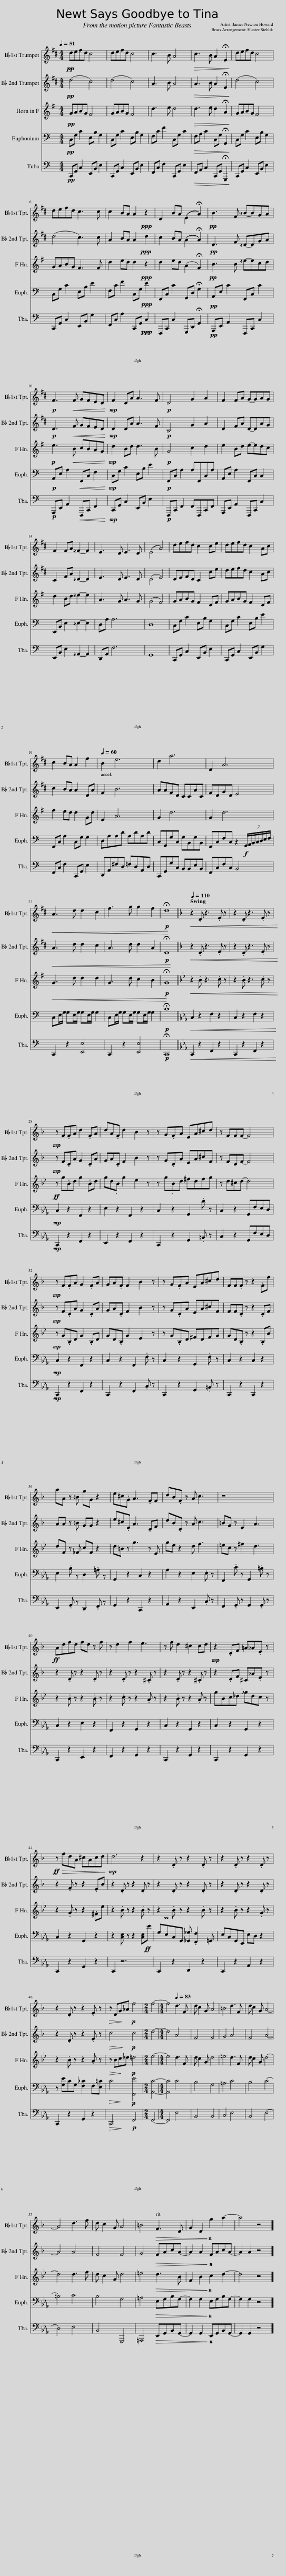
X:1
%%score { ( 1 3 ) | ( 2 4 ) } 5 6 7 8 9
L:1/8
Q:1/4=51
M:4/4
I:linebreak $
K:C
V:1 treble
V:3 treble
V:2 bass
V:4 bass
V:5 treble transpose=-2
V:6 treble transpose=-2
V:7 treble transpose=-7
V:8 bass
V:9 bass
V:1
!pp! c d e c B4 | c d e c B4 | [GB]3 A G4 |!>(! [GB]3 A G2 !fermata!D2!>)! | c d e c B4 |$ %5
 c d e c B3 B | [GB]2 A G G2 z2 | [CGB]2 A G ([DG]2 [B,G]2) |!pp! [CEA]3 E !arpeggio![CFA]- [CFA] F G |$!p! [CEA]3!<(! [CE] F E D C!<)! | %10
!mp! [CEG]2 [CE] G G3 E |!p! [A,C]4 F2 G2 | [CEA]2 E G [CFA]- [CFA] G F |$ [B,EG]2 E G !arpeggio![CEA]2- [CEA]2 | D3 C D3 C | %15
 ([CD]4 [B,D]4) | [cc'] [dd'] [ee'] [cc'] [Bb]2 G B | [cc'] [dd'] [ee'] [cc'] [Bb]2 G [Bb] |$ [Bb]2 [Aa] [Gg] [Gg]2 C G |[Q:1/4=60] A2 d6 | %20
 c2 g6 | z2 z4 (7:4:7G/ A/ B/ c/ d/ e/ f/ |$!<(! [Gg]3 [cc'] [cc']2 [Bb]2!<)! |!<(! [Gg]3 [cc'] [cc']2 [Bb]2!<)! |!p! !fermata![Gg]8 | %25
[K:Eb][Q:1/4=110]!<(! z2 .[CE] z3 .[DF] z!<)! | z2 .[CE] z3 .[DF] z |$!mp! z [Ec] .[CE] G [Fc]2 .[CE] G | [Fc] G .[CE] [Ec]2 A2 z | z [Fc] .[CE] G [D=B] G B [Ec] | %30
 z [EG] [CE^F] [EG]- [EG]4 |$!mp! z [Ec] .[CE] G [Fc]2 .[CE] G | [Fc] G .[CE] [Ec]2 A2 z | z [Fc] .[CE] G [D=B] G B [Ec]- | [Ec] [EG] .[CE] z z2 .[CE] z |$ %35
 g [GB] z =A f[FA] z2 | d =B z [Ge]3 z E | c A z2 G B3 | =A F z [D=B]2 G3- |$ Gcec e c z e | %40
 z c2 e2 d3 | z e c2 =B2 B c- | c E F [E_G] z4 |$ z e c G =B G B c- | c6 z e | %45
 g Pe c G [_G_g] .[Ff]2 =G | e c G E [_Ge] [Gd] z2 |$ z [Ge] c G [F=B]2 F [Ec] |!>(! z8!>)! |[M:2/4] z4 | %50
[M:4/4] z4[Q:1/4=83] c'3 e' | c' b2 f g4 | =a4 c'3 e' | c' b2 f g4- |$ g4 c'3 e' | %55
 c' b2 f g4 | =a4!>(! g3 e | B2 e2!>)! f2 g2- | g4 z4 |] %59
V:2
!ped! C, G, C2 E, B, [EG]2!ped-up! |!ped! C, G, C2 E, B, [EG]2!ped-up! |!ped! F, C F2 C, G, [CE]2!ped-up! |!ped! F, A, C2 C, G, !fermata!G,,2!ped-up! |!ped! C, G, C2 E, B, [EG]2!ped-up! |$ %5
!ped! C, G, C2 E, B, [EG]2!ped-up! |!ped! F,, C, [F,A,]2 C,, G,,!ppp! [C,E,C]2!ped-up! |!ped! F,, C, C2 G,, D, !fermata!G,2!ped-up! |!ped! A,, E, [A,C]2 F,, C, C2!ped-up! |$!ped! A,, E, A,2 F,, C, F,2!ped-up! | %10
!ped! C,, G,, C,2 E,, B,, E,2!ped-up! |!ped! F,, C, [F,A,]2 [F,A,] F,, C, [F,A,]!ped-up! |!ped! A,, E, [A,D]2 F,, C, C2!ped-up! |$!ped! E,, B,, E,2 !arpeggio![A,,E,]2- [A,,E,]2!ped-up! |!ped! D,, A,, [F,A,]6!ped-up! | %15
!ped! [G,,D,G,]8!ped-up! |!ped! C,, G,, C,2 E,, B,, [E,G,]2!ped-up! |!ped! C,, G,, C,2 E,, B,, [E,G,]2!ped-up! |$!ped! F,, C, [F,A,]2 C,, G,, [C,E,C]2!ped-up! |!ped! D,, A,, [^F,A,] D, [=F,A,] D, A,, D,!ped-up! | %20
!ped! C,, G,, [E,G,] C, [B,,E,G,] B,, [E,G,] B,,!ped-up! |!ped! F,, C, F, C, [B,,D,F,]4!ped-up! |$!ped! [C,,C,] E,/ G,/ G, E,/ G,/ G, E,/ G,/ G,2!ped-up! |!ped! [C,,C,] E,/ G,/ G, E,/ G,/ G, E,/ G,/ G,2!ped-up! | !fermata!C8 | %25
[K:Eb] C,,2 z2 F,,2 z2 | C,,2 z2 F,,2 z2 |$ C,,2 z2 F,,2 z2 | E,,2 z2 F,,2 z2 | C,,2 z2 G,,2 z2 | %30
 C,2 z2 G,, F, E, D, |$ C,,2 z2 F,,2 z2 | E,,2 z2 F,,2 z2 | C,,2 z2 G,,2 z2 | C,,2 z2 C,,2 z2 |$ %35
 E,,2 z2 D,,2 z2 | G,,2 z2 C,,2 z2 | A,,2 z2 E,,2 z2 | F,,2 z2 G,,2 z2 |$ C,,2 z2 E,,2 z2 | %40
 F,,2 z2 G,,2 z2 | C,,2 z2 G,,2 z2 | C,,2 z2 G,,2 z2 |$ C,,2 z2 G,,2 z2 | C,,2 z6 | %45
 C,,2 z2 D,,2 z2 | C,,2 z2 A,,2 z2 |$ C,,2 z2 G,,2 z2 | z8 |[M:2/4] z4 | %50
[M:4/4] z4[K:treble] [ceg]4 | [Be]4 [GBe]4 | [=Acf]4 [ceg]4 | [Be]4 [ceg-]4 |$ [=Bdg]4 [ceg]4 | %55
 [Be]4 [GBe]4 | [=Acf]4 E G B G- | G2 G2 E G B G- | G2 G2 z4 |] %59
V:3
 x8 | x8 | x8 | x8 | x8 |$ %5
 x8 | x8 | x8 | x8 |$ x8 | %10
 x8 | x8 | x8 |$ x8 | x8 | %15
 x8 | x8 | x8 |$ x8 | x8 | %20
 x8 | c2 g6 |$ x8 | x8 | x8 | %25
[K:Eb] x8 | x8 |$ x8 | z z z z z2 .[CF] z | z4 z2 .[=B,D] z | %30
 x8 |$ x8 | z z z z z2 .[CF] z | z4 z2 .[=B,D] z | z2 z2 z3 e |$ %35
 z2 .[G,B,] z2 z .[F,=A,] z | z2 .[DF] z z2 .[CE] z | z2 .[CE] z z2 .[CE] z | z2 [G,C] z z2 [G,=B,] z |$ z2 [CE] z z2 [CE] z | %40
 z2 [CF] z z2 [=B,D] z | z2 [CE] z z2 [=B,D] z | z z .C z [=B,=G=B] _G .[DF] z |$ z2 .[CE] z z2 .[=B,D] z | z2 .[CE] z z2 .[CE] z | %45
 z2 .[CE] z z2 .[CE] z | z2 .[CE] z z2 .[_G,C] z |$ z2 .[CE] z z2 .D z | x8 |[M:2/4] x4 | %50
[M:4/4] x8 | x8 | x8 | x8 |$ x8 | %55
 x8 | x8 | x8 | x8 |] %59
V:4
 x8 | x8 | x8 | x8 | x8 |$ %5
 x8 | x8 | x8 | x8 |$ x8 | %10
 x8 | x8 | x8 |$ x8 | x8 | %15
 x8 | x8 | x8 |$ x8 | x8 | %20
 x8 | x8 |$ z4 [E,,E,]4 | z4 [E,,E,]4 | x8 | %25
[K:Eb] x8 | x8 |$ x8 | x8 | x8 | %30
 x8 |$ x8 | x8 | x8 | x8 |$ %35
 x8 | x8 | x8 | x8 |$ x8 | %40
 x8 | x8 | x8 |$ x8 | x8 | %45
 x8 | x8 |$ x8 | x8 |[M:2/4] x4 | %50
[M:4/4] x4[K:treble] x4 | x8 | x8 | x8 |$ x8 | %55
 x8 | x8 | x8 | x8 |] %59
V:5
[K:D]!pp!!pp! defd c4 | defd c4 | c3 B A4 |!>(! c3 B A2 !fermata!E2!>)! | defd c4 |$ %5
 defd c3 c | c2 BA A2!ppp! z2 | D2 BA ((E2 !fermata!A2)) |!pp! B3 F !arpeggio!B-BGA |$!p! F3!<(! F GFED!<)! | %10
!mp! F2 DA A3 F |!p! D4 G2 A2 | F2 FA G-GAG |$ F2 FA !arpeggio!F2- F2 | E3 D E3 D | %15
 ((E4 A4)) | defd c2 ce | defd c2 Ac |$ c2 BA A2 f2 | B2 e6 | %20
 d2 a6 | D2 A6 |$!<(! A3 d d2 c2!<)! | f3 g g2 f2 |!p! !fermata!d8 | %25
[K:F]!<(! z2 .D z3 .E z!<)! | z2 .D z3 .E z |$!mp! z F.FA d2 .FA | dA.F d2 B2 z | z G.FA EA^cd | %30
 z FFF- F4 |$!mp! z F.FA G2 .FA | GA.F F2 B2 z | z G.FA EA^cd | FF.F z z2 .Ff |$ %35
 aA z =B gG z2 | e^c.G A3 .FF | dB.F z A c3 | z8 |$!ff! Adfd fd z f | %40
 z d2 f2 e3 | z f d2 ^c2 cd |!mp! z2 .DF =A_A.E z |$!ff! z!>(! fdA ^cAcd!>)! |!mp! d6 z2 | %45
 z2 .D z z2 .D z | z2 .D z z2 .D z |$ z2 .D z z2 .E z |!>(! z DG_A!p! f4!>)! |[M:2/4] f4- | %50
[M:4/4] f4 d3 F | d c2 G A4 | =B4 d3 F | d c2 G A4- |$ A4 d3 f | %55
 d c2 G A4 | =B4!>(! F3 D | G2 D2!>)! g2 a2- | a4 z4 |] %59
V:6
[K:D]!pp! (d4 c4) | (d4 c4) | A3 B A4 |!>(! A3 B A2 !fermata!E2!>)! | (d4 c4) |$ %5
 (d4 c3) c | A2 BA A2!ppp! d2 | c2 BA ((A2 !fermata!A2)) |!pp! D3 F !arpeggio!D-DGA |$!p! D3!<(! F GFED!<)! | %10
!mp! D2 DA A3 F |!p! B,4 G2 A2 | D2 FA D-DAG |$ C2 FA !arpeggio!D2- D2 | E3 D E3 D | %15
 (D4 E4) | DEFD C2 ce | defd c2 Ac |$ c2 BA A2 DA | F2 B6 | %20
 AAFD CCAC | FDGD E4 |$!<(! A3 d d2 c2!<)! | A3 d d2 A2 |!p! !fermata!D8 | %25
[K:F]!<(! z2 .D z3 .E z!<)! | z2 .D z3 .E z |$!mp! z F.DA G2 .DA | GA.D F2 B2 z | z G.DA EA^cF | %30
 z FDF- F4 |$!mp! z F.DA G2 .DA | GA.D F2 B2 z | z G.DA EA^cF | FF.D z z2 .DF |$ %35
 AA z =B GG z2 | e^c.E A3 .DF | dB.D z A c3 | =BG z E2 A3 |$ z2 .D z z2 .D z | %40
 z2 .D z z2 .^C z | z2 .D z z2 .^C z | z2 .DF ^C_A.E z |$ z2 .F z z2 .EB | z2 .D z z2 .D z | %45
 z2 .D z z2 .D z | z2 .D z z2 .D z |$ z2 .D z z2 .E z |!>(! c4!p! c4!>)! |[M:2/4] d4- | %50
[M:4/4] d4 A4 | F4 F4 | G4 A4 | F4 A4- |$ A4 A4 | %55
 F4 F4 | G4!>(! FAcA- | A2 A2!>)! FAcA- | A2 A2 z4 |] %59
V:7
[K:G]!pp! GABG F4 | GABG F4 | d3 e d4 |!>(! d3 e d2 !fermata!A2!>)! | GABG F4 |$ %5
 GABG F3 F | d2 ed d2!ppp! z2 | d2 ed (A2 !fermata!F2) |!pp! B3 B !arpeggio!e-ecd |$!p! e3!<(! B cBAG!<)! | %10
!mp! d2 Bd d3 B |!p! G4 c2 d2 | e2 Bd e-edc |$ d2 Bd !arpeggio!e2- e2 | A3 G A3 G | %15
 (G4 F4) | GABG F2 DF | GABG F2 DF |$ f2 ed d2 Gd | E2 A6 | %20
 G2 d6 | G2 d6 |$!<(! G3 d d2 d2!<)! | G3 d c2 B2 |!p! !fermata!G8 | %25
[K:Bb]!<(! z2 .B z3 .c z!<)! | z2 .B z3 .c z |$!ff! z g.Bd g2 .Bd | gd.B g2 e2 z | z g.Bd ^fdfg | %30
 z d^cd- d4 |$!mp! z G.B,D G2 .B,D | GD.B, G2 E2 z | z G.B,D ^FDFG | GD.B, z z2 .B,B |$ %35
 dF z _F cF z2 | d=B z g3 z E | ge z2 d f3 | =ec z ^f2 d3 |$ z2 .B z z2 .B z | %40
 z2 .c z z2 .A z | z2 .B z z2 .A z | gBc_d _gdc z |$ z2 .G z z2 .^Fe | z2 .B z z2 .B z | %45
 z2 .B z z2 .B z | z2 .B z z2 .G z |$ z2 .B z z2 .A z |!>(! z Bc_d!p! =d4!>)! |[M:2/4] e4- | %50
[M:4/4] e4 d3 F | d c2 G d4 | =e4 d3 F | d c2 G d4- |$ d4 d3 f | %55
 d c2 G d4 | =e4!>(! d3 B | F2 B2!>)! c2 d2- | d4 z4 |] %59
V:8
!pp! C,G, C2 E,B, G,2 | C,G, C2 E,B, G,2 | F,C F2 C,G, C2 |!>(! F,A, C2 C,G, !fermata!G,,2!>)! | C,G, C2 E,B, G,2 |$ %5
 C,G, C2 E,B, E2 | F,C F2 C,G,!ppp! E2 | F,,C, C2 G,,D, !fermata!G,2 |!pp! A,,E, C2 F,,C, C2 |$!p! A,,E, A,2!<(! F,,C, F,2!<)! | %10
!mp! C,G, C2 E,B, E2 |!p! F,,C, A,2 A,F,,C,A, | A,,E, A,2 F,,C, C,2 |$ E,,B,, E,2 !arpeggio!E,2- E,2 | D,A, A,6 | %15
 D,8 | C,G, C2 E,B, G,2 | C,G, C2 E,B, E2 |$ F,,C, A,2 C,G, G,2 | D,A,A,D A,DA,D | %20
 C,G,,G,C, G,B,,G,B,, | F,,C,F,C, z2!f! (7:4:7G,,/A,,/B,,/C,/D,/E,/F,/ |$ C,E,/G,/ G,E,/G,/ G,E,/G,/ G,2 | C,E,/G,/ G,E,/G,/ G,E,/G,/ G,2 |!p! !fermata!C8 | %25
[K:Eb]!<(! C,2 z2 F,2 z2!<)! | C,2 z2 F,2 z2 |$!mp! C,2 z2 F,,2 z2 | E,2 z2 F,,2 z2 | C,2 z2 G,,2 .D z | %30
 C,2 z2 G,,F,E,D, |$!mp! C,2 z2 F,,2 z2 | C,2 z2 F,,2 .F, z | C,2 z2 G,,2 .F, z | C,2 z2 C,2 z2 |$ %35
 E,2 .B, z D,2 .=A, z | G,,2 z2 C,2 z2 | A,2 z2 E,2 .E, z | F,,2 .C z G,,2 .=B, z |$ C,2 z2 E,2 z2 | %40
 F,,2 z2 G,,2 z2 | C,2 z2 G,,2 z2 | C,2 z2 G,,2 z2 |$ C,2 z2 G,,2 z2 | z2 [C,E,] z z2 [C,E,]!ff!E | %45
 G,PE,C,G,, [_G,,_G,] .[F,,F,]2 =G,, | E,C,G,,E,, E,D, z2 |$ z [G,E]CG, [F,_C]2 F,[E,=C] |!>(! C4!p! [F,,E]4!>)! |[M:2/4] [A,,C]4- | %50
[M:4/4] [A,,C]4 C4 | B,4 G,4 | =A,4 C4 | B,4 (C4 |$ =B,4) C4 | %55
 B,4 G,4 | =A,4!>(! E,G,B,G,- | G,2 G,2!>)! E,G,B,G,- | G,2 G,2 z4 |] %59
V:9
!pp! C,,G,, C,2 E,,B,, E,2 | C,,G,, C,2 E,,B,, E,2 | F,,C, F,2 C,,G,, E,2 |!>(! F,,A,, C,2 C,,G,, !fermata!G,,,2!>)! | C,,G,, C,2 E,,B,, E,2 |$ %5
 C,,G,, C,2 E,,B,, G,2 | F,,C, A,2 C,,G,,!ppp!!ppp!!ppp! C,2 | F,,,C,, C,2 G,,,D,, !fermata!G,,2 |!pp! A,,,E,, A,,2 F,,,C,, C,2 |$!p! A,,,E,, A,,2!<(! F,,,C,, F,,2!<)! | %10
!mp! C,,G,, C,2 E,,B,, E,2 |!p! F,,,C,, F,,2 F,,F,,,C,,F,, | A,,,E,, A,,2 F,,,C,, C,2 |$ E,,B,, E,2 !arpeggio!A,,2- A,,2 | D,,A,, F,6 | %15
 G,,8 | C,,G,, C,2 E,,B,, E,2 | C,,G,, C,2 E,,B,, G,2 |$ F,,C, F,2 C,,G,, E,2 | D,,A,,^F,D, =F,D,A,,D, | %20
 C,,G,,G,C, B,,B,,E,B,, | F,,C,F,C, B,,4 |$ C,,2 z2 [E,,E,]4 | C,,2 z2 [E,,E,]4 |!p! !fermata!C,,8 | %25
[K:Eb]!<(! C,,2 z2 F,,2 z2!<)! | C,,2 z2 F,,2 z2 |$!mp! C,,2 z2 F,,2 z2 | E,,2 z2 F,,2 z2 | C,,2 z2 G,,2 .=B,, z | %30
 C,2 z2 G,,F,E,D, |$!mp! C,,2 z2 F,,2 z2 | C,,2 z2 F,,2 .C, z | C,,2 z2 G,,2 .=B,, z | C,,2 z2 C,,2 z2 |$ %35
 E,,2 .G,, z D,,2 .F,, z | G,,2 z2 C,,2 z2 | A,,2 z2 E,,2 .C, z | F,,2 .G,, z G,,2 .G,, z |$ C,,2 z2 E,,2 z2 | %40
 F,,2 z2 G,,2 z2 | C,,2 z2 G,,2 z2 | C,,2 z2 G,,2 z2 |$ C,,2 z2 G,,2 z2 | C,,2 z6 | %45
 C,,2 z2 D,,2 z2 | C,,2 z2 A,,2 z2 |$ C,,2 z2 G,,2 z2 |!>(! C,,4!p! F,,4!>)! |[M:2/4] F,,4- | %50
[M:4/4] F,,4 E,4 | B,,4 B,,4 | C,4 E,4 | B,,4 (E,4 |$ D,4) E,4 | %55
 B,,4 G,,,4 | =A,,,4!>(! E,,G,,B,,G,,- | G,,2 G,,2!>)! E,,G,,B,,G,,- | G,,2 G,,2 z4 |] %59
